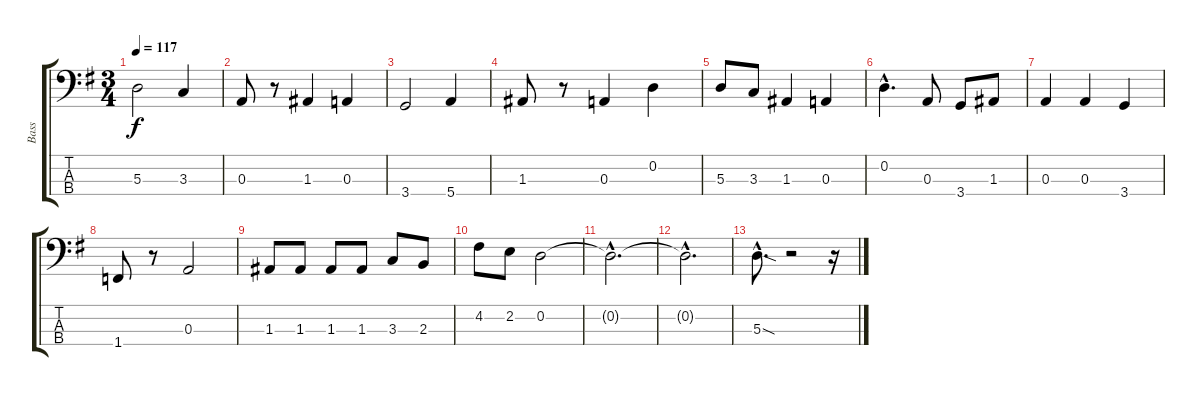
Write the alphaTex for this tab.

\track ("Bass" "Bass") {instrument electricbassfinger}
\staff {score tabs}
\tuning (G2 D2 A1 E1) {hide}
\ts (3 4)
\tempo 117
\clef f4
\ks g
5.3.2{dy f} 3.3.4 |
0.3.8 r.8 1.3.4 0.3.4 |
3.4.2 5.4.4 |
1.3.8 r.8 0.3.4 0.2.4 |
5.3.8 3.3.8 1.3.4 0.3.4 |
0.2{hac}.4{d} 0.3.8 3.4.8 1.3.8 |
0.3.4 0.3.4 3.4.4 |
1.4.8 r.8 0.3.2 |
1.3.8 1.3.8 1.3.8 1.3.8 3.3.8 2.3.8 |
4.2.8 2.2.8 0.2.2 |
0.2{hac t}.2{d} |
0.2{hac t}.2{d} |
5.3{sod hac}.8{d} r.2 r.16
